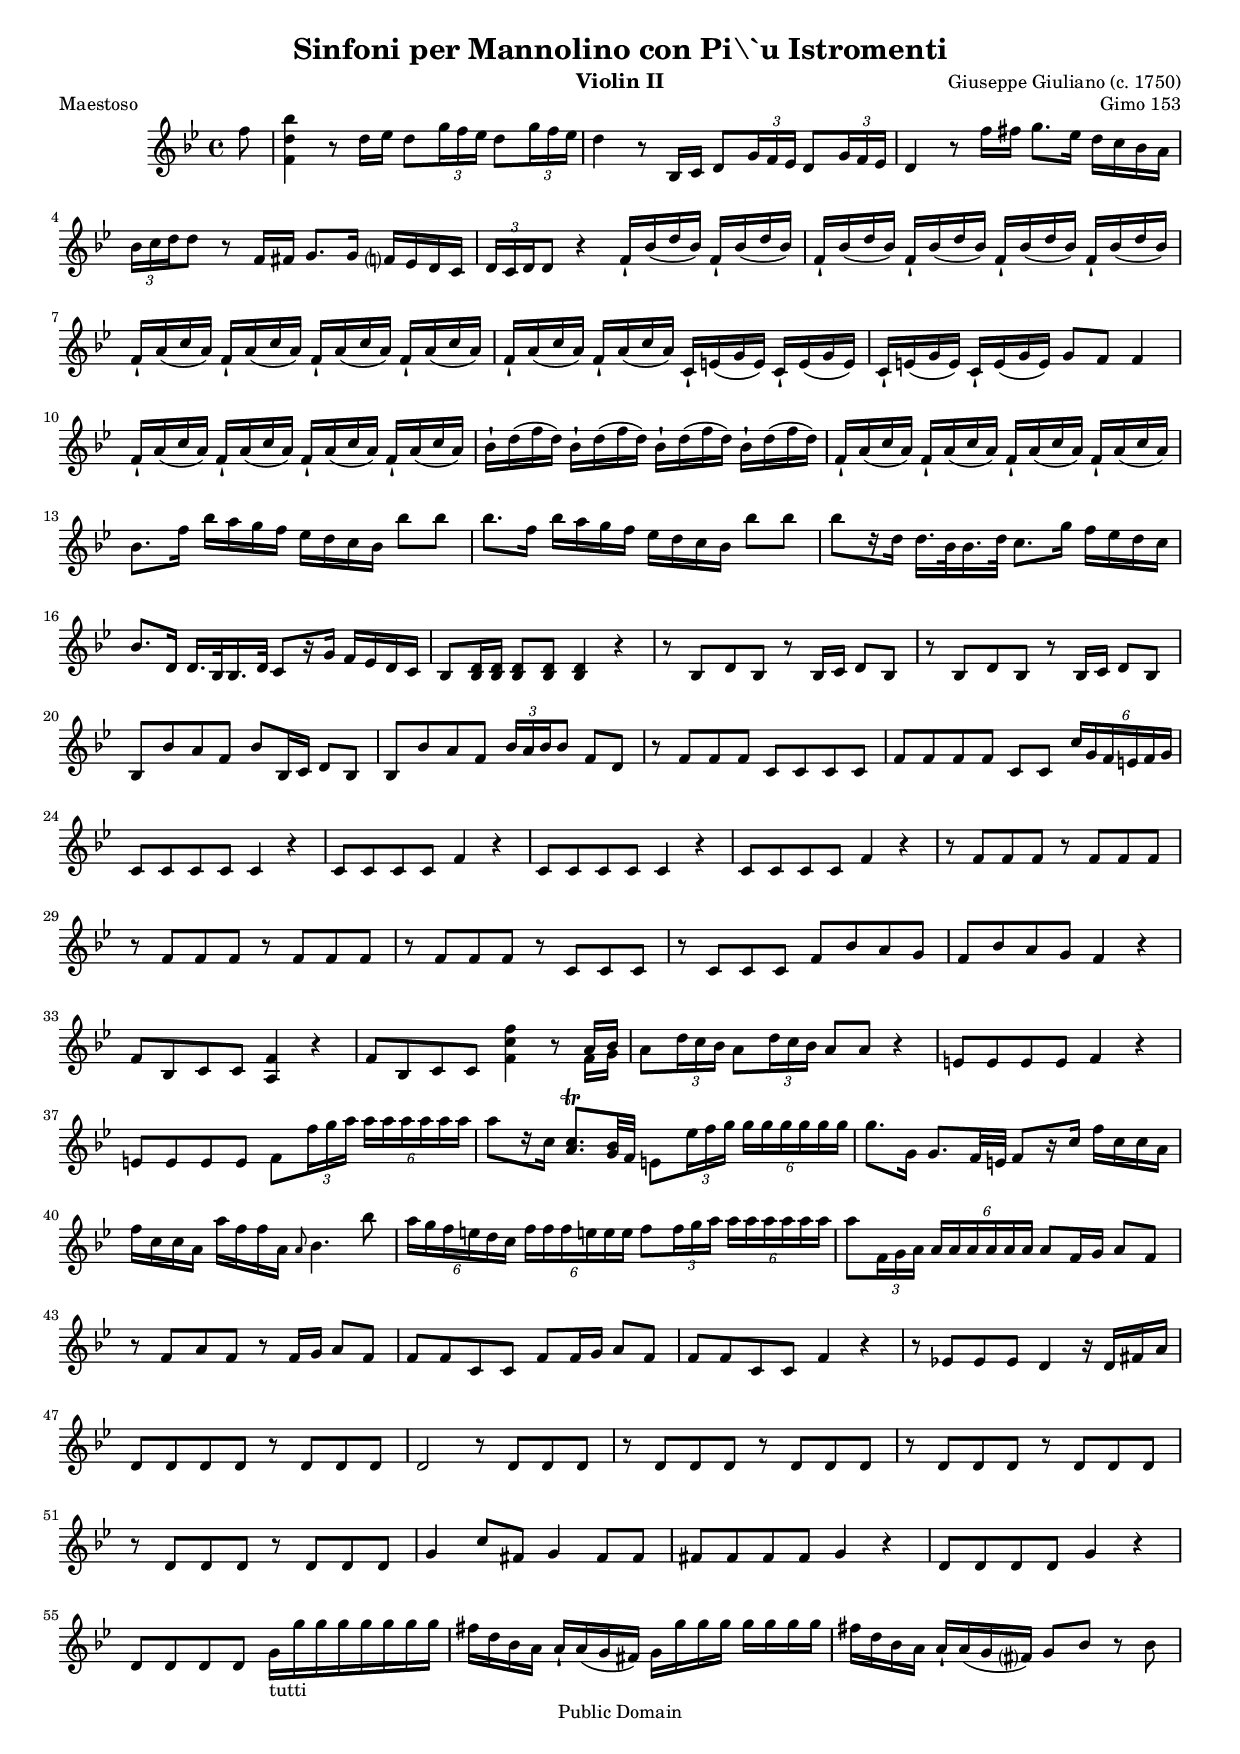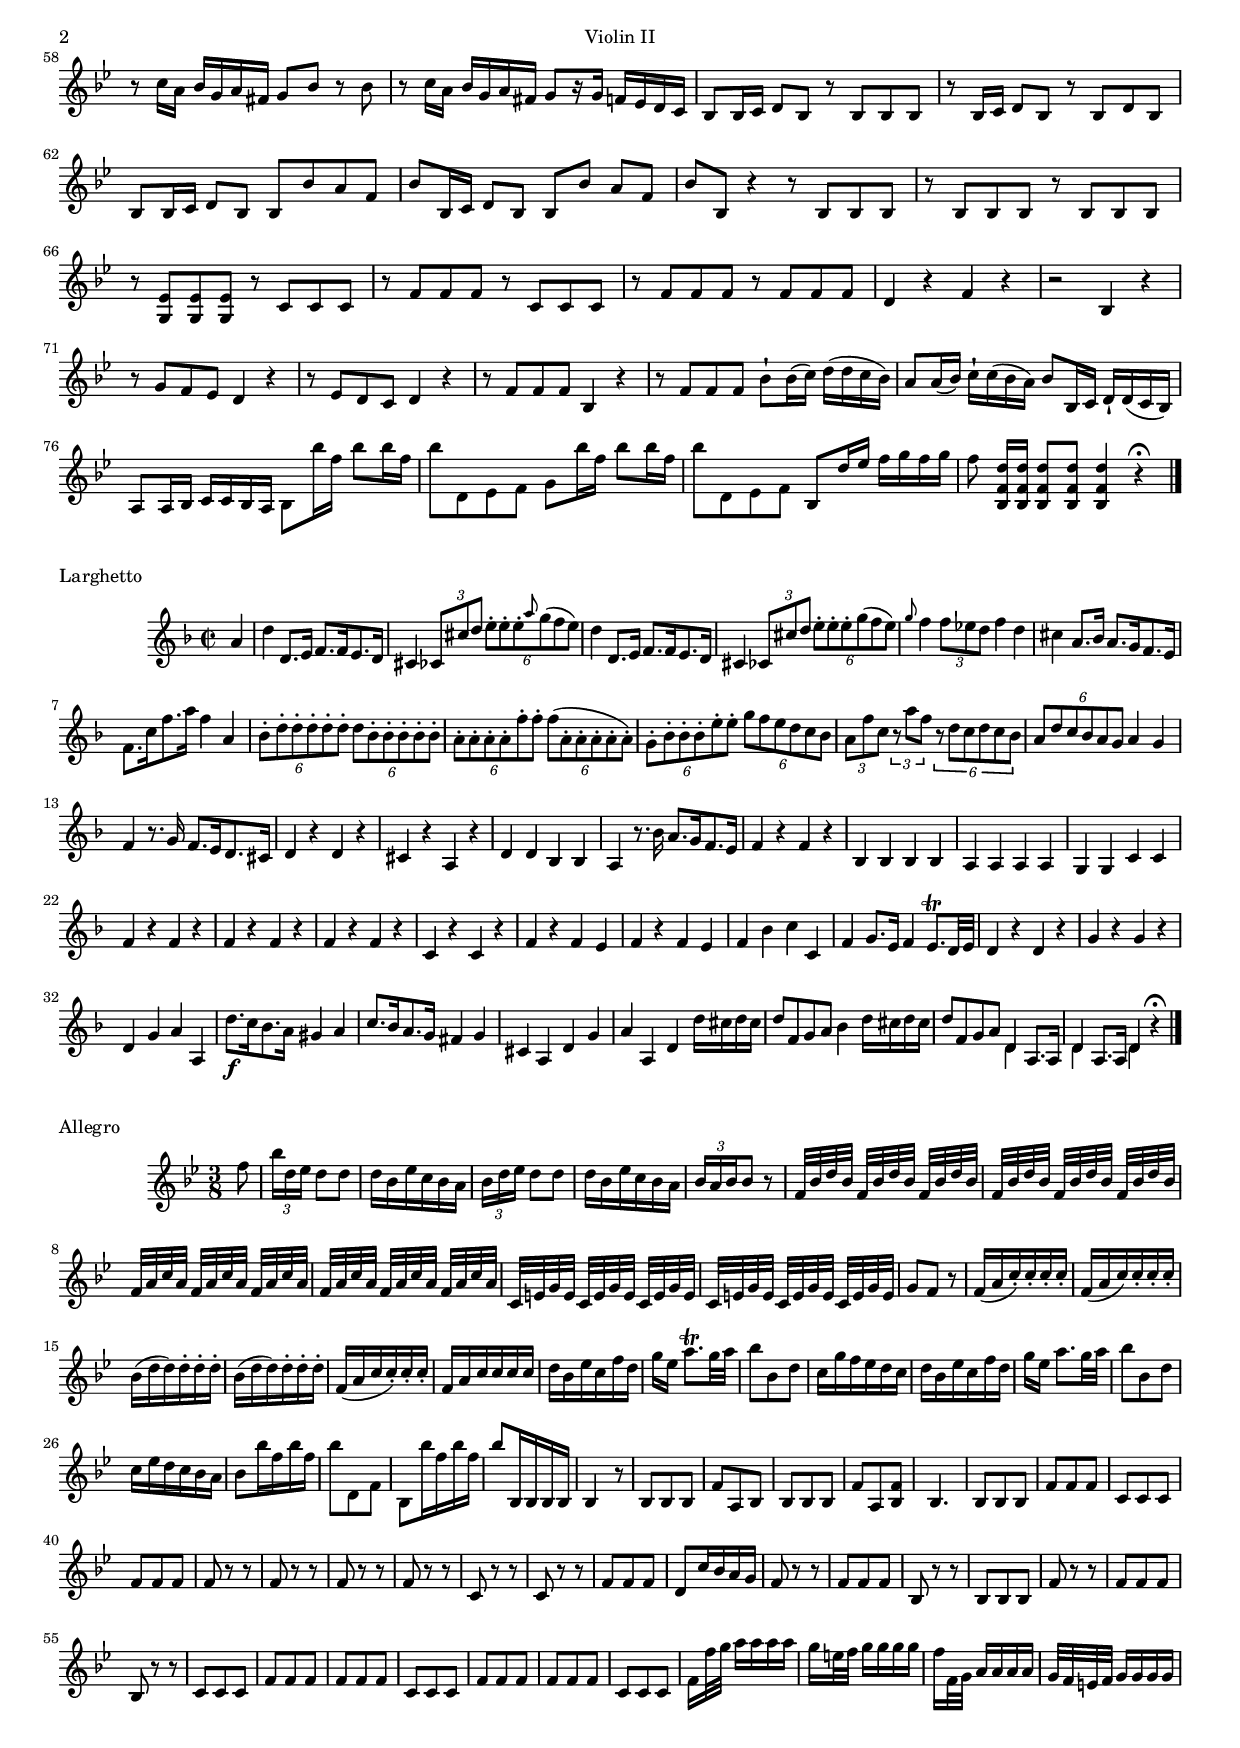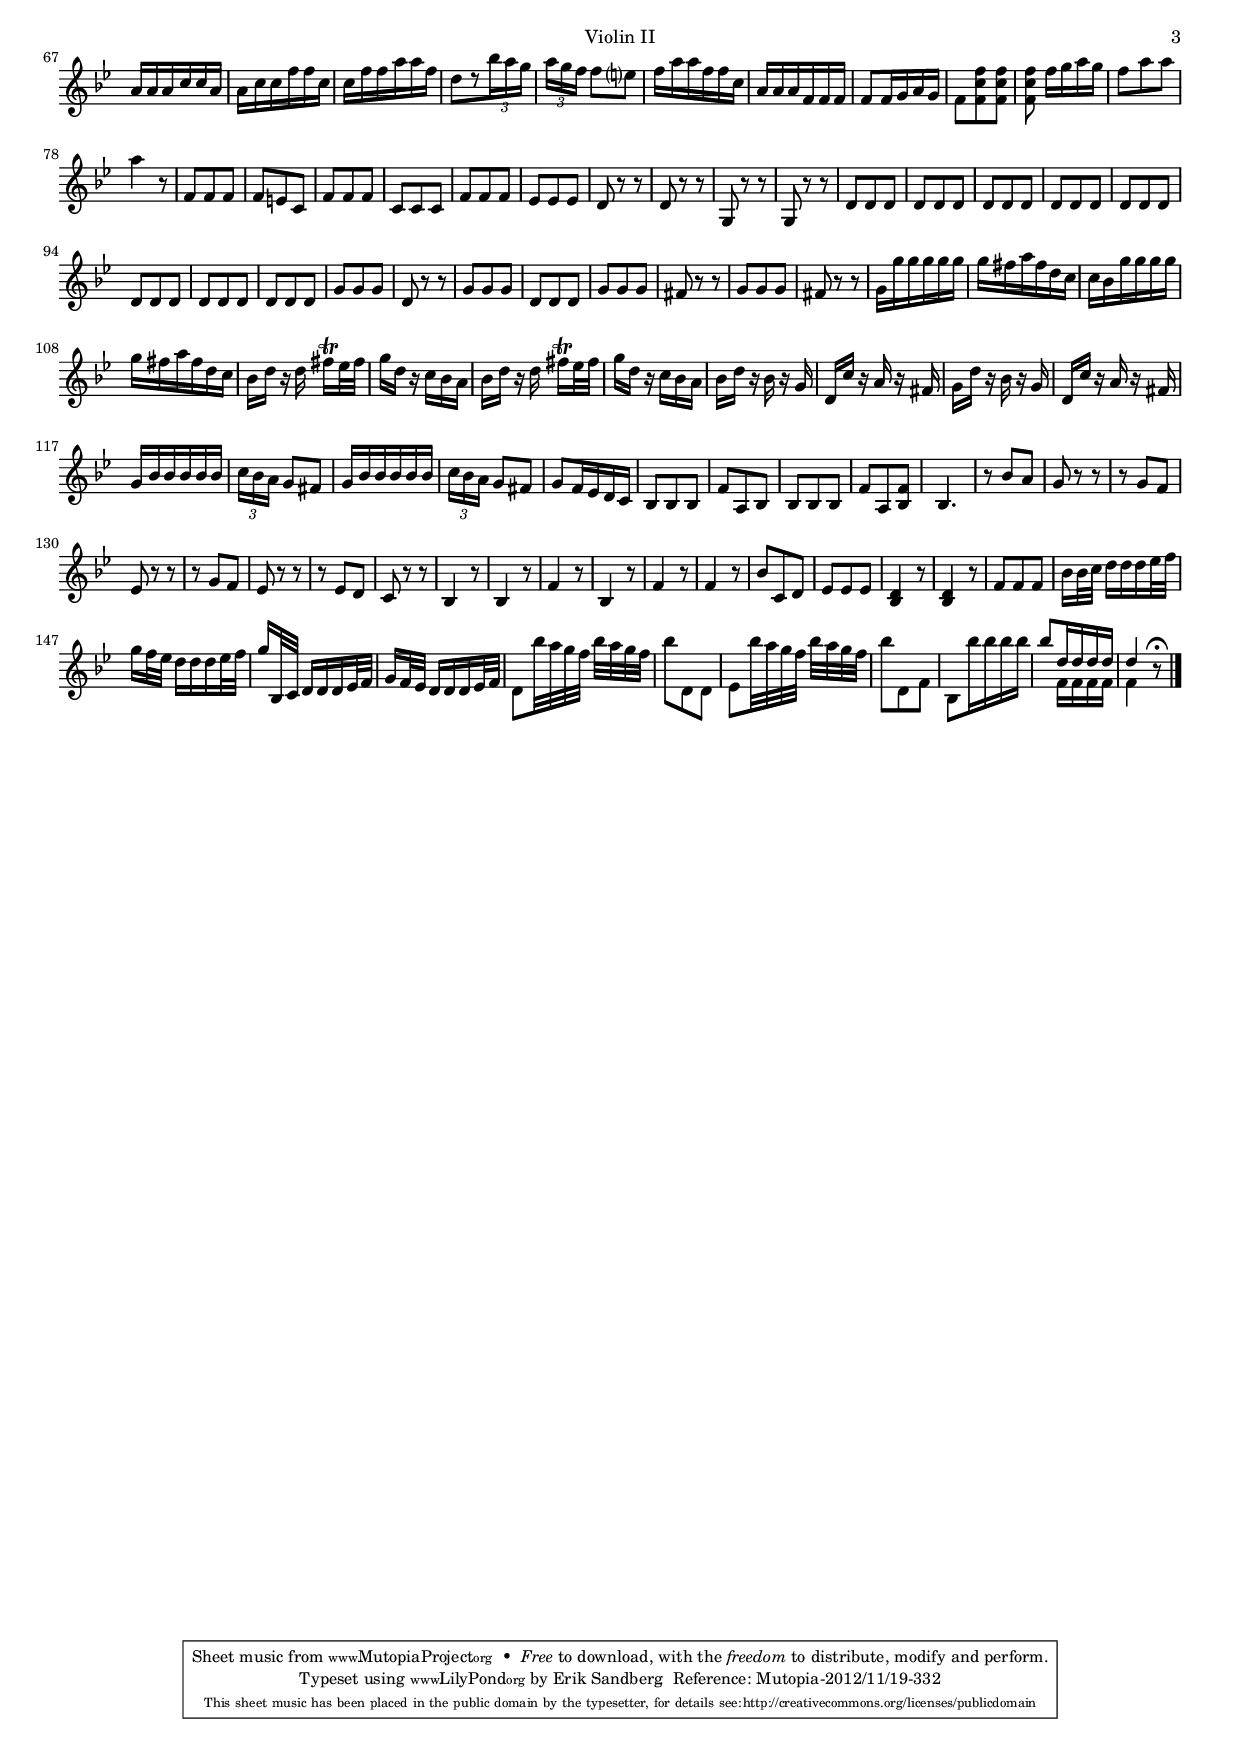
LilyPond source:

\version "2.16.0"

#(set-global-staff-size 16)

Instrument = "Violin II"
\include "header.ly"
\version "2.16.0"

IVlnII =  \relative c'' {
  \clef "treble"
  \key bes\major
  \time 4/4
  \set tupletSpannerDuration = #(ly:make-moment 1 4)

  % Note: This removes tuplet brackets from  c8[ \times 2/3 {c16 c c]}.
  \override TupletBracket   #'bracket-visibility = ##f

  %page 16
  \partial 8 f8 | <bes d, f,>4 r8 d,16 es  d8[ \times 2/3 {g16 f es]}
     d8[ \times 2/3 {g16 f es]} |
  %2
  d4 r8 bes,16 c  d8[ \times 2/3 {g16 f es]}
     d8[ \times 2/3 {g16 f es]} |
  %3
  d4 r8 f'16 fis g8. es16 d c bes a |
  \times 2/3 { bes16[ c d} d8] r f,16 fis g8. g16 f? es d c |
  \times 2/3 { d[ c d} d8] r4 f16-| bes( d  bes) f16-| bes( d  bes) |
  %7
  f16-| bes( d  bes) f16-| bes( d  bes) f16-| bes( d  bes) f16-| bes( d  bes) |
  f-| a( c  a) f-| a( c  a) f-| a( c  a) f-| a( c  a) |
  f-| a( c  a) f-| a( c  a) c,-| e( g  e) c-| e( g  e) |
  %10
  c-| e( g  e) c-| e( g  e) g8 f f4 |
  f16-| a( c  a) f-| a( c  a) f-| a( c  a) f-| a( c  a) |
  bes-| d( f  d) bes-| d( f  d) bes-| d( f  d) bes-| d( f  d) |
  %13 
  f,-| a( c  a) f-| a( c  a) f-| a( c  a) f-| a( c  a) |
  bes8. f'16 bes a g f es d c bes bes'8 bes |
  bes8. f16 bes a g f es d c bes bes'8 bes |
   bes8[ r16 d,] d16. bes32 bes16. d32  c8.[ g'16] f es d c |
  %16 Note: d16. bes32 bes16. d32 was written d16 bes bes d in the manuscript.
   bes8.[ d,16] d16. bes32 bes16. d32  c8[ r16 g'] f es d c |
   bes8[ <d bes>16 <d bes>] <d bes>8 <d bes> <d bes>4 r4 |
  %18
  r8 bes d bes r bes16 c d8 bes | r bes d bes r bes16 c d8 bes |
  bes bes' a f bes bes,16 c d8 bes |
  %21
  bes8 bes' a f \times 2/3 { bes16[ a bes} bes8] f d | r f f f c c c c |
  f f f f c c \times 4/6 { c'16[ g f e f g]} | c,8 c c c c4 r |
  %25
  c8 c c c f4 r | c8 c c c c4 r | c8 c c c f4 r | r8 f f f r f f f |
  %29
  r f f f r f f f | r f f f r c c c | r c c c f bes a g | f bes a g f4 r |
  %33
  f8 bes, c c <f a,>4 r | f8 bes, c c % Note: Here the bars get out of sync
    <f' c f,>4 r8 <<{a,16 bes} \\ {f g}>> |
  %35
   a8[ \times 2/3 {d16 c bes]}  a8[ \times 2/3 {d16 c bes]} a8 a r4 |
  e8 e e e f4 r |
  e8 e e e  f8[ \times 2/3 {f'16 g a]} \times 4/6 { a[ a a a a a]} |
  %38
   a8[ r16 c,] <c\trill a>8.[ <bes g>32 f]  e8[ \times 2/3 {es'16 f g]}
    \times 4/6 { g[ g g g g g]} |
  g8. g,16 g8. f32 e  f8[ r16 c'] f c c a |
  f' c c a a' f f a, \grace a8 bes4. bes'8 |
  %41
  \times 4/6 { a16[ g f e d c]  f[ f f e! e e]}  f8[ \times 2/3 {f16 g a]}
    \times 4/6 { a[ a a a a a]} |
   a8[ \times 2/3 {f,16 g a]} \times 4/6 { a[ a a a a a]} a8 f16 g a8 f |
  %43
  r f a f r f16 g a8 f | f f c c f f16 g a8 f | f f c c f4 r |
  %46
  r8 es! es es d4 r16 d fis a | d,8 d d d r d d d | d2 r8 d d d |
  r d d d r d d d | r d d d r d d d | r d d d r d d d |
  %52
  g4 c8 fis, g4 fis8 fis | fis fis fis fis g4 r |
  d8 d d d g4 r | d8 d d d  g16[_"tutti" g' g g g g g g] |
  %56
  fis16 d bes a  a[-| a( g  fis)]  g[ g' g g]  g[ g g g] |
  fis16 d bes a  a[-| a( g  fis?)] g8 bes r bes |
  r c16 a bes g a fis g8 bes r bes |
  %59
  r c16 a bes g a fis  g8[ r16 g] f es d c |
  bes8 bes16 c d8 bes r bes bes bes |
  r bes16 c d8 bes r bes d bes | bes bes16 c d8 bes bes bes' a f |
  %63
  bes bes,16 c d8 bes  bes[ bes']  a[ f] | bes bes, r4 r8 bes bes bes |
  r bes bes bes r bes bes bes | r <es g,> <es g,> <es g,> r c c c |
  %67
  r f f f r c c c | r f f f r f f f | d4 r f r | r2 bes,4 r |
  %71
  r8 g' f es d4 r | r8 es d c d4 r | r8 f f f bes,4 r |
  %74
  r8 f' f f bes-| bes16(  c) d16( d c  bes) |
  a8 a16(  bes) c-| c( bes  a) bes8 bes,16 c d-| d( c  bes) |
  a8 a16 bes c c bes a  bes8[ bes''16 f] bes8 bes16 f |
  %77
  bes8 d,, es f g bes'16 f bes8 bes16 f |
  bes8 d,, es f bes, d'16 es f g f g |
  f8 <d f, bes,>16[ <d f, bes,>] <d f, bes,>8[ <d f, bes,>] <d f, bes,>4 r^\fermata \bar "|."
}

\version "2.16.0"

IIVlnII =  \relative c'' {
  \clef "treble"
  \time 2/2
  \key d \minor

  \set tupletSpannerDuration = #(ly:make-moment 1 2)

  %page 17
  \partial 4 a4 | d d,8. e16 f8. f16 e8. d16 |
  cis4 \times 2/3 { ces8[ cis' d]} \times 4/6 { e[-. e-. e-. \grace a8 g( f  e)]} |
  %3
  d4 d,8. e16 f8. f16 e8. d16 |
  cis4 \times 2/3 { ces8[ cis' d]} \times 4/6 { e[-. e-. e-. g( f  e)]} |
  \grace g8 f4 \times 2/3 { f8[ es d]} f4 d |
  %6 Note: 2nd half written as a8 g f e in the manuscript
  cis a8. bes16 a8. g16 f8. e16 |
  %7
  f8. c'16 f8. a16 f4 a, |
  \times 4/6 { bes8[-. d-. d-. d-. d-. d-.]  d[ bes-. bes-. bes-. bes-. bes-.] |
   a[-. a-. a-. a-. f'-. f-.]  f[( a,-. a-. a-. a-.  a)-.] |
   g[-. bes-. bes-. bes-. e-. e-.]  g[ f e d c bes]} |
  %11
  \times 2/3 { a8[ f' c]} \times 2/3 {r  a'[ f]} \times 4/6 {r  d[ c d c bes] |
   a[ d c bes a g]} a4 g | f r8. g16 f8. e16 d8. cis16 |
  %14
  d4 r d r | cis r a r | d d bes bes | a r8. bes'16 a8. g16 f8. e16 |
  %18
  f4 r f r | bes, bes bes bes | a a a a | g g c c | f r f r | f r f r |
  %24
  f r f r | c r c r | f r f e | f r f e | f bes c c, |
  %29
  f g8. e16 f4 e8.\trill d32 e | d4 r d r | g r g r | d g a a, | 
  %33
  d'8.\f c16 bes8. a16 gis4 a |
  c8. bes16 a8. g16 fis4 g |
  %35
  cis, a d g | a a, d d'16 cis d cis |
  d8 f, g a bes4 d16 cis d cis | d8 f, g a <<d,4 \\ d>> a8. a16 |
  %39
  <<d4 \\ d>> a8. a16 <<d4 \\ d>> r^\fermata \bar "|."
}

\version "2.16.0"

IIIVlnII =  \relative c'' {
  \clef "treble"
  \time 3/8
  \key bes \major
  
  \set tupletSpannerDuration = #(ly:make-moment 1 8)
  % Note: This removes tuplet brackets from  c8[ \times 2/3 {c16 c c]}.
  \override TupletBracket   #'bracket-visibility = ##f

  %page 18
  \partial 8 f8 | \times 2/3 { bes16[ d, es]}  d8[ d] | d16 bes es c bes a |
  \times 2/3 { bes16[ d es]}  d8[ d] | d16 bes es c bes a |
  %5
  \times 2/3 { bes16[ a bes} bes8] r | 
   f32[ bes d bes]  f[ bes d bes]  f[ bes d bes] |
   f32[ bes d bes]  f[ bes d bes]  f[ bes d bes] |  f[ a c a]  f[ a c a]  f[ a c a] |
  %9
   f[ a c a]  f[ a c a]  f[ a c a] |  c,[ e g e]  c[ e g e]  c[ e g e] |
   c[ e g e]  c[ e g e]  c[ e g e] | g8 f r |
  %13
   f16[( a  c)-. c-. c-. c-.] |  f,[( a  c) c-. c-. c-.] |
   bes[( d  d) d-. d-. d-.] |  bes[( d  d) d-. d-. d-.] |
  %17
   f,[( a c  c)-. c-. c-.] |  f,[ a c c c c] |
   d[ bes es c f d] |  g[ es]  a8.[\trill g32 a] | bes8 bes, d | c16 g' f es d c |
  %23
   d[ bes es c f d] |  g[ es]  a8.[ g32 a] | bes8 bes, d | c16 es d c bes a |
  %27
  bes8 bes'16 f bes f | bes8 d,, f | bes, bes''16 f bes f |
  bes8 bes,,16 bes bes bes | bes4 r8 |
  %32
  bes bes bes | f' a, bes | bes bes bes | f' a, <bes f'> | bes4. | bes8 bes bes |
  %38
  f' f f | c c c | f f f | f r r | f r r | f r r | f r r | c r r | c r r | 
  %47
  f f f |  d[ c'16 bes a g] | f8 r r | f f f | bes, r r | bes bes bes |
  %53
  f' r r | f f f | bes, r r | c c c | f f f | f f f | c c c |
  %60  
  f f f | f f f | c c c |
  %63
   f16[ f'32 g]  a16[ a a a] |  g[ e32 f]  g16[ g g g] |
   f16[ f,32 g]  a16[ a a a] |  g32[ f e f]  g16[ g g g] |
  %67
  a a a c c a | a c c f f c | c f f a a f |
  %70
   d8[ r \times 2/3 {bes'16 a g] |  a[ g f]}  f8[ e?] |
  f16 a a f f c | a a a f f f | f8 f16 g a g | f8 <f' c f,> <f c f,> |
  %76
  <f c f,>  f16[ g a g] | f8 a a | a4 r8 |
  %79
  f, f f | f e c | f f f | c c c | f f f | es es es | d r r | d r r | g, r r |
  %88
  g r r | d' d d | d d d | d d d | d d d | d d d | d d d | d d d | d d d |
  %97
  g g g | d r r | g g g | d d d | g g g | fis r r | g g g | fis r r |
  %105
  g16 g' g g g g | g fis a fis d c | c bes g' g g g | g fis a fis d c |
  %109 Note: The fis16\trill in 109 and 111 are fis16.\trill in the manuscript
  % but that gives one 32th too much in those measures so I removed the dot.
   bes[ d] r d  fis16[\trill es32 fis] |  g16[ d] r  c[ bes a] |
  %111
   bes[ d] r d  fis16[\trill es32 fis] |  g16[ d] r  c[ bes a] |
   bes[ d] r bes r g |  d[ c'] r a r fis |  g[ d'] r bes r g |
  %116
   d[ c'] r a r fis | g bes bes bes bes bes |
  \times 2/3 { c16[ bes a]}  g8[ fis] | g16 bes bes bes bes bes |
  %120
  \times 2/3 { c16[ bes a]}  g8[ fis] | g8 f16 es d c |
  %122
  bes8 bes bes | f' a, bes | bes bes bes | f' a, <f' bes,> | bes,4. |
  %127
  r8 bes' a | g r r | r g f | es r r | r g f | es r r | r es d | c r r |
  %135
  bes4 r8 | bes4 r8 | f'4 r8 | bes,4 r8 | f'4 r8 | f4 r8 | bes c, d |
  %142
  es es es | <d bes>4 r8 | <d bes>4 r8 | 
  %145
  f f f |  bes16[ bes32 c]  d16[ d d es32 f] |
   g16[ f32 es]  d16[ d d es32 f] |  g16[ bes,,32 c]  d16[ d d es32 f] |
  %149
   g16[ f32 es]  d16[ d d es32 f] |  d8[ bes''32 a g f]  bes[ a g f] |
   bes8[ d,, d] |  es[ bes''32 a g f]  bes[ a g f] |
  %153 page 15
  bes8 d,, f | bes, bes''16 bes bes bes |
  <<{ bes8[ d,16 d d d] | d4} \\ {s8 f,16 f f f | f4}>> r8^\fermata \bar "|."
}


\score {
  \context Staff = VlnII <<
    \IVlnII
  >>

  \header {piece = "Maestoso" opus = "Gimo 153"}
  \layout {}
  
  \midi {
    \tempo 4 = 66
    }


}

\score {
  \context Staff = VlnII <<
     \IIVlnII
  >>

  \header {piece = "Larghetto"}
  \layout {}
  
  \midi {
    \tempo 4 = 66
    }


}

\score {
  \context Staff = VlnII <<
    \IIIVlnII
  >>
  \header {piece = "Allegro"}
  \layout {}
  
  \midi {
    \tempo 4. = 36
    }


}
